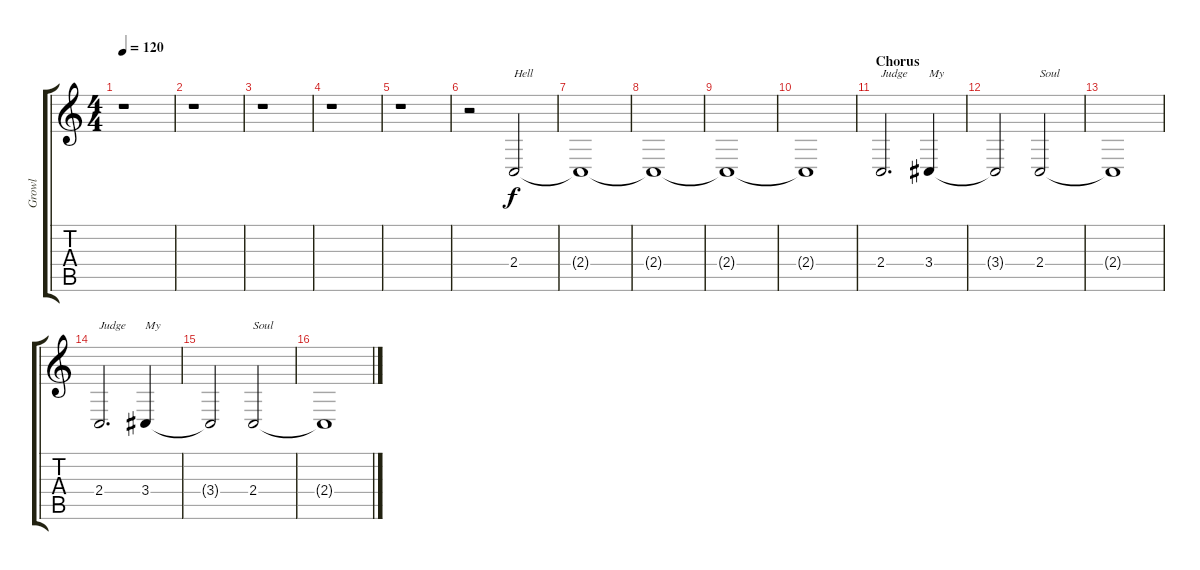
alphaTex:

\track ("Growl" "Growl") {instrument lead8bassandlead}
\staff {score tabs}
\tuning (C4 G3 Eb3 Bb2 F2 C2) {hide}
\ts (4 4)
\tempo 120
\clef g2
\ks c
r.1{dy f} |
r.1 |
r.1 |
r.1 |
r.1 |
r.2 2.4.2{txt "Hell"} |
2.4{t}.1 |
2.4{t}.1 |
2.4{t}.1 |
2.4{t}.1 |
\section ("" "Chorus")
2.4.2{d txt "Judge"} 3.4.4{txt "My"} |
3.4{t}.2 2.4.2{txt "Soul"} |
2.4{t}.1 |
2.4.2{d txt "Judge"} 3.4.4{txt "My"} |
3.4{t}.2 2.4.2{txt "Soul"} |
2.4{t}.1
